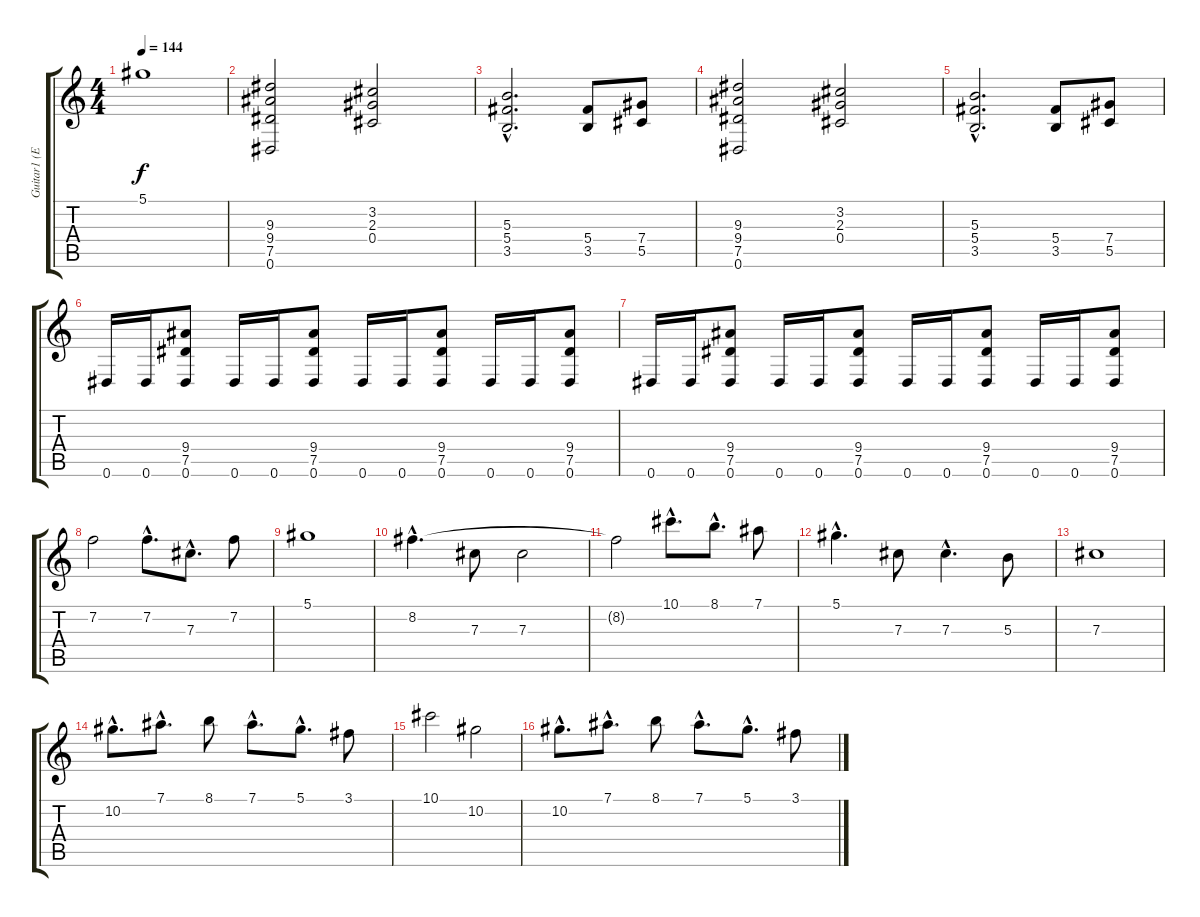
\track ("Guitar1 (Eb-tuning)" "Guitar1 (E") {instrument distortionguitar}
\staff {score tabs}
\tuning (Eb4 Bb3 Gb3 Db3 Ab2 Eb2) {hide}
\ts (4 4)
\tempo 144
\clef g2
\ks c
5.1.1{dy f} |
(9.3 9.4 7.5 0.6).2 (3.2 2.3 0.4).2 |
(5.3{hac} 5.4{hac} 3.5{hac}).2{d} (5.4 3.5).8 (7.4 5.5).8 |
(9.3 9.4 7.5 0.6).2 (3.2 2.3 0.4).2 |
(5.3{hac} 5.4{hac} 3.5{hac}).2{d} (5.4 3.5).8 (7.4 5.5).8 |
0.6.16 0.6.16 (9.4 7.5 0.6).8 0.6.16 0.6.16 (9.4 7.5 0.6).8 0.6.16 0.6.16 (9.4 7.5 0.6).8 0.6.16 0.6.16 (9.4 7.5 0.6).8 |
0.6.16 0.6.16 (9.4 7.5 0.6).8 0.6.16 0.6.16 (9.4 7.5 0.6).8 0.6.16 0.6.16 (9.4 7.5 0.6).8 0.6.16 0.6.16 (9.4 7.5 0.6).8 |
7.2.2 7.2{hac}.8{d} 7.3{hac}.8{d} 7.2.8 |
5.1.1 |
8.2{hac}.4{d} 7.3.8 7.3.2 |
8.2{t}.2 10.1{hac}.8{d} 8.1{hac}.8{d} 7.1.8 |
5.1{hac}.4{d} 7.3.8 7.3{hac}.4{d} 5.3.8 |
7.3.1 |
10.2{hac}.8{d} 7.1{hac}.8{d} 8.1.8 7.1{hac}.8{d} 5.1{hac}.8{d} 3.1.8 |
10.1.2 10.2.2 |
10.2{hac}.8{d} 7.1{hac}.8{d} 8.1.8 7.1{hac}.8{d} 5.1{hac}.8{d} 3.1.8
